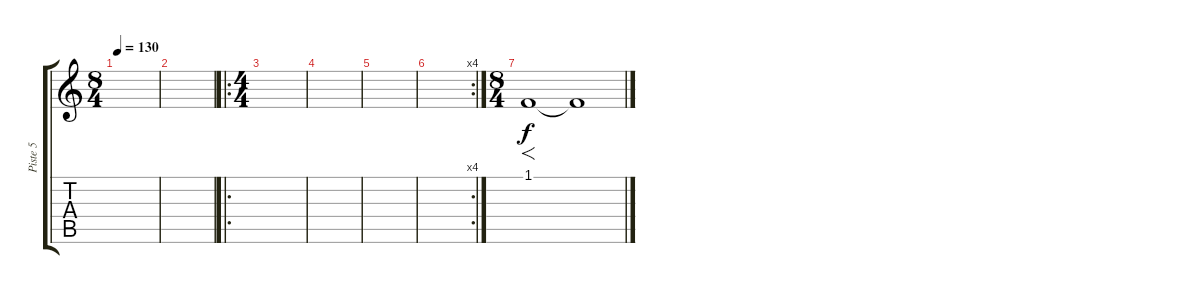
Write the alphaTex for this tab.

\track ("Piste 5" "Piste 5") {instrument pad8sweep}
\staff {score tabs}
\tuning (E4 B3 G3 D3 A2 E2) {hide}
\ts (8 4)
\tempo 130
\clef g2
\ks c
|
|
\ro
\ts (4 4)
|
|
|
\rc 4
|
\ts (8 4)
1.1.1{f} 1.1{t}.1
